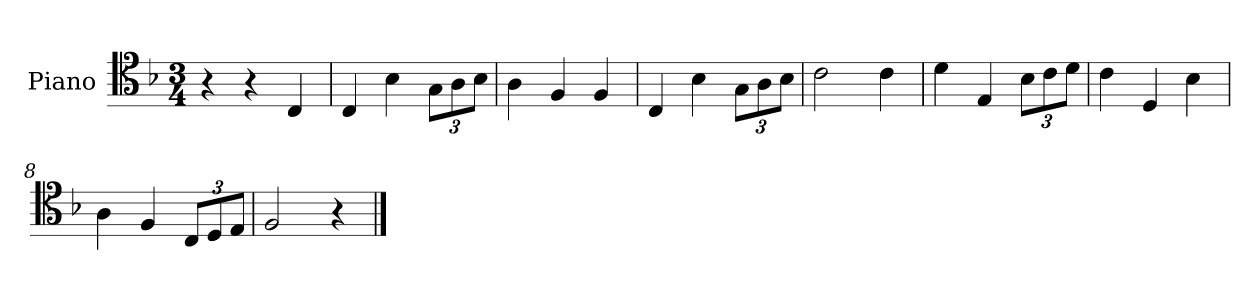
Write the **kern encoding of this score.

**kern
*part1
*staff1
*I"Piano
*I'Pno
*clefC4
*k[b-]
*F:
*M3/4
=1
4r
4r
4C/
=2
4C/
4B-\
12G\L
12A\
12B-\J
=3
4A\
4F/
4F/
=4
4C/
4B-\
12G\L
12A\
12B-\J
=5
2c\
4c\
=6
4d\
4E/
12B-\L
12c\
12d\J
=7
4c\
4D/
4B-\
=8
4A\
4F/
12C/L
12D/
12E/J
=9
2F/
4r
==
*-
